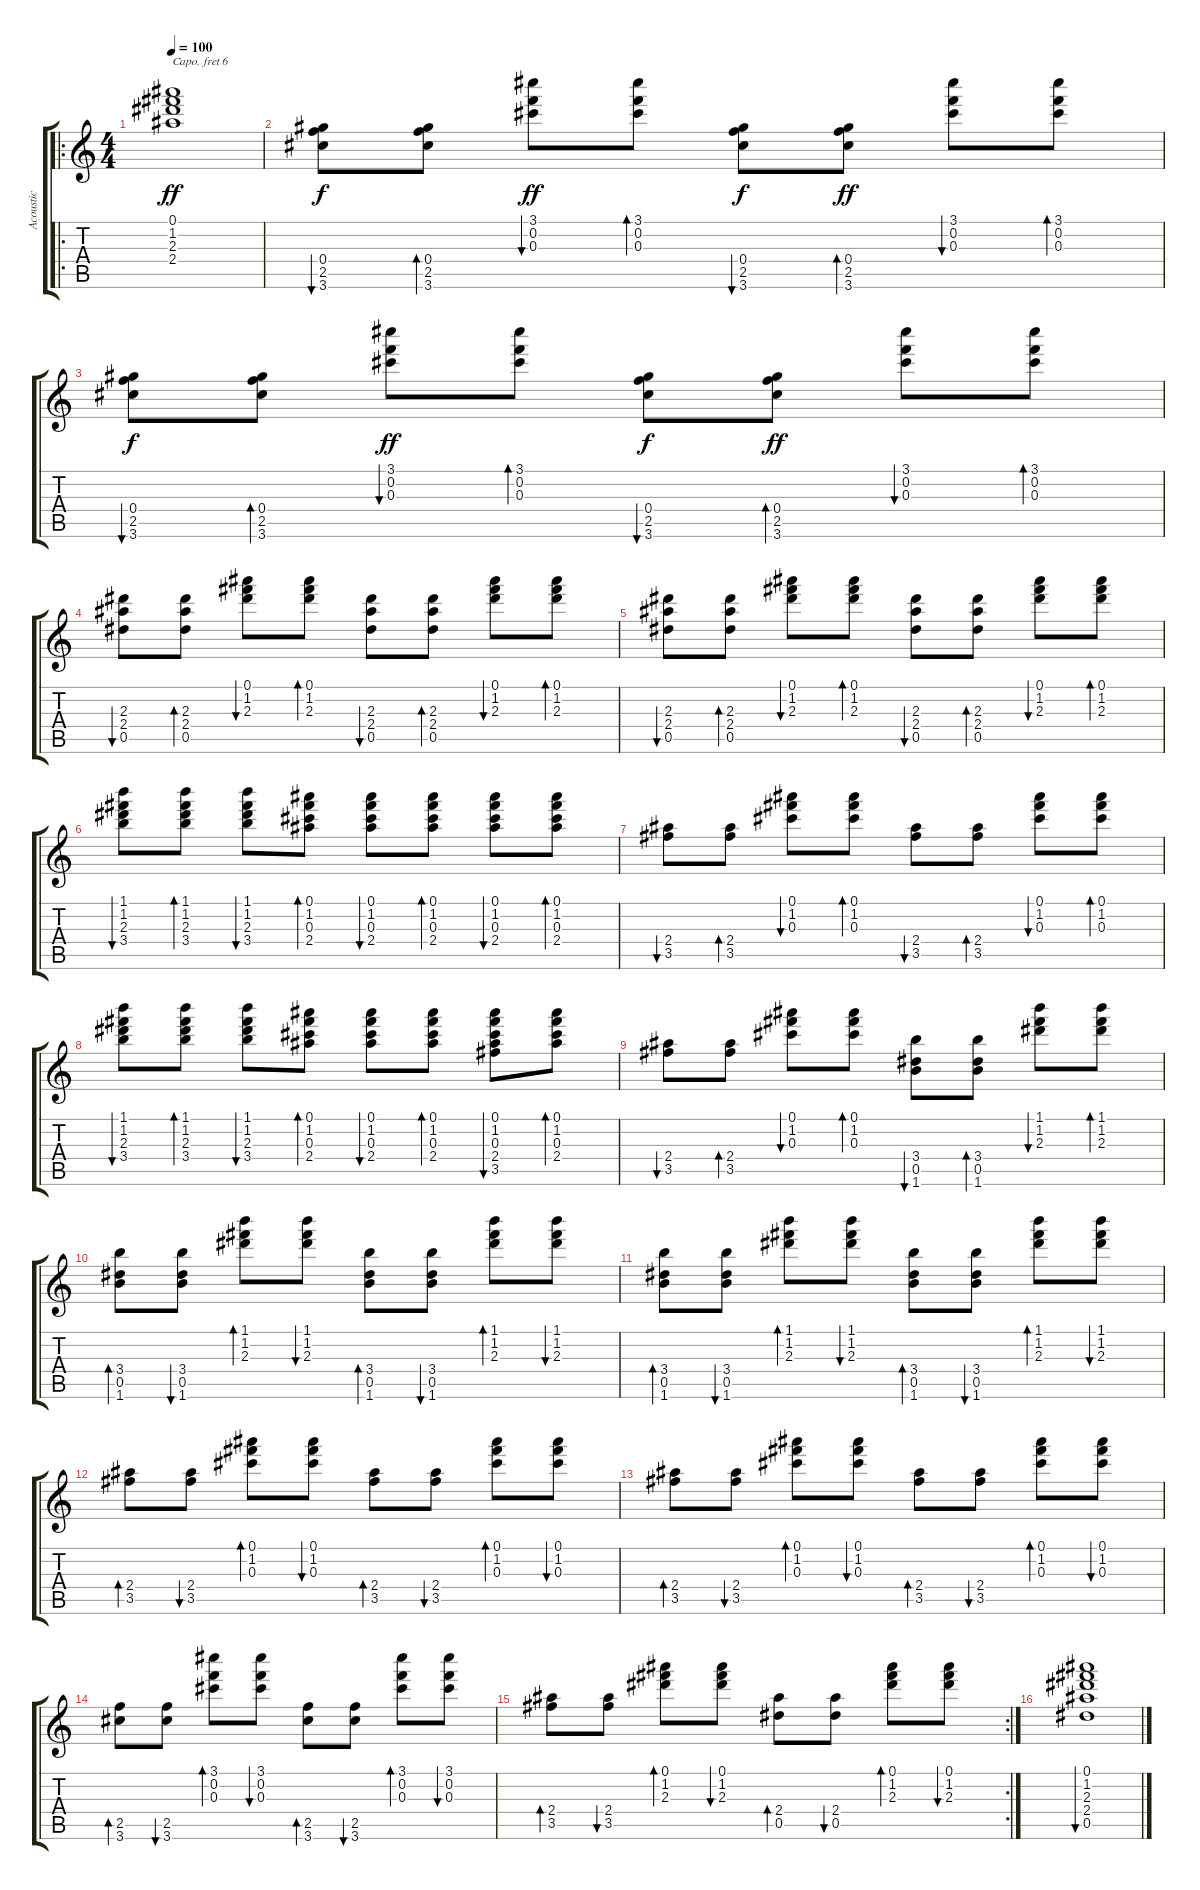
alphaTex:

\track ("Acoustic" "Acoustic") {instrument acousticguitarnylon}
\staff {score tabs}
\capo 6
\tuning (E5 B4 G4 D4 A3 E3) {hide}
\ro
\ts (4 4)
\tempo 100
\clef g2
\ks c
(0.1 1.2 2.3 2.4).1{dy ff} |
(0.4 2.5 3.6).8{bu 60 dy f} (0.4 2.5 3.6).8{bd 60} (3.1 0.2 0.3).8{bu 60 dy ff} (3.1 0.2 0.3).8{bd 60} (0.4 2.5 3.6).8{bu 60 dy f} (0.4 2.5 3.6).8{bd 60 dy ff} (3.1 0.2 0.3).8{bu 60} (3.1 0.2 0.3).8{bd 60} |
(0.4 2.5 3.6).8{bu 60 dy f} (0.4 2.5 3.6).8{bd 60} (3.1 0.2 0.3).8{bu 60 dy ff} (3.1 0.2 0.3).8{bd 60} (0.4 2.5 3.6).8{bu 60 dy f} (0.4 2.5 3.6).8{bd 60 dy ff} (3.1 0.2 0.3).8{bu 60} (3.1 0.2 0.3).8{bd 60} |
(2.3 2.4 0.5).8{bu 60} (2.3 2.4 0.5).8{bd 60} (0.1 1.2 2.3).8{bu 60} (0.1 1.2 2.3).8{bd 60} (2.3 2.4 0.5).8{bu 60} (2.3 2.4 0.5).8{bd 60} (0.1 1.2 2.3).8{bu 60} (0.1 1.2 2.3).8{bd 60} |
(2.3 2.4 0.5).8{bu 60} (2.3 2.4 0.5).8{bd 60} (0.1 1.2 2.3).8{bu 60} (0.1 1.2 2.3).8{bd 60} (2.3 2.4 0.5).8{bu 60} (2.3 2.4 0.5).8{bd 60} (0.1 1.2 2.3).8{bu 60} (0.1 1.2 2.3).8{bd 60} |
(1.1 1.2 2.3 3.4).8{bu 60} (1.1 1.2 2.3 3.4).8{bd 60} (1.1 1.2 2.3 3.4).8{bu 60} (0.1 1.2 0.3 2.4).8{bd 60} (0.1 1.2 0.3 2.4).8{bu 60} (0.1 1.2 0.3 2.4).8{bd 60} (0.1 1.2 0.3 2.4).8{bu 60} (0.1 1.2 0.3 2.4).8{bd 60} |
(2.4 3.5).8{bu 60} (2.4 3.5).8{bd 60} (0.1 1.2 0.3).8{bu 60} (0.1 1.2 0.3).8{bd 60} (2.4 3.5).8{bu 60} (2.4 3.5).8{bd 60} (0.1 1.2 0.3).8{bu 60} (0.1 1.2 0.3).8{bd 60} |
(1.1 1.2 2.3 3.4).8{bu 60} (1.1 1.2 2.3 3.4).8{bd 60} (1.1 1.2 2.3 3.4).8{bu 60} (0.1 1.2 0.3 2.4).8{bd 60} (0.1 1.2 0.3 2.4).8{bu 60} (0.1 1.2 0.3 2.4).8{bd 60} (0.1 1.2 0.3 2.4 3.5).8{bu 60} (0.1 1.2 0.3 2.4).8{bd 60} |
(2.4 3.5).8{bu 60} (2.4 3.5).8{bd 60} (0.1 1.2 0.3).8{bu 60} (0.1 1.2 0.3).8{bd 60} (3.4 0.5 1.6).8{bu 60} (3.4 0.5 1.6).8{bd 60} (1.1 1.2 2.3).8{bu 60} (1.1 1.2 2.3).8{bd 60} |
(3.4 0.5 1.6).8{bd 60} (3.4 0.5 1.6).8{bu 60} (1.1 1.2 2.3).8{bd 60} (1.1 1.2 2.3).8{bu 60} (3.4 0.5 1.6).8{bd 60} (3.4 0.5 1.6).8{bu 60} (1.1 1.2 2.3).8{bd 60} (1.1 1.2 2.3).8{bu 60} |
(3.4 0.5 1.6).8{bd 60} (3.4 0.5 1.6).8{bu 60} (1.1 1.2 2.3).8{bd 60} (1.1 1.2 2.3).8{bu 60} (3.4 0.5 1.6).8{bd 60} (3.4 0.5 1.6).8{bu 60} (1.1 1.2 2.3).8{bd 60} (1.1 1.2 2.3).8{bu 60} |
(2.4 3.5).8{bd 60} (2.4 3.5).8{bu 60} (0.1 1.2 0.3).8{bd 60} (0.1 1.2 0.3).8{bu 60} (2.4 3.5).8{bd 60} (2.4 3.5).8{bu 60} (0.1 1.2 0.3).8{bd 60} (0.1 1.2 0.3).8{bu 60} |
(2.4 3.5).8{bd 60} (2.4 3.5).8{bu 60} (0.1 1.2 0.3).8{bd 60} (0.1 1.2 0.3).8{bu 60} (2.4 3.5).8{bd 60} (2.4 3.5).8{bu 60} (0.1 1.2 0.3).8{bd 60} (0.1 1.2 0.3).8{bu 60} |
(2.5 3.6).8{bd 60} (2.5 3.6).8{bu 60} (3.1 0.2 0.3).8{bd 60} (3.1 0.2 0.3).8{bu 60} (2.5 3.6).8{bd 60} (2.5 3.6).8{bu 60} (3.1 0.2 0.3).8{bd 60} (3.1 0.2 0.3).8{bu 60} |
\rc 2
(2.4 3.5).8{bd 60} (2.4 3.5).8{bu 60} (0.1 1.2 2.3).8{bd 60} (0.1 1.2 2.3).8{bu 60} (2.4 0.5).8{bd 60} (2.4 0.5).8{bu 60} (0.1 1.2 2.3).8{bd 60} (0.1 1.2 2.3).8{bu 60} |
(0.1 1.2 2.3 2.4 0.5).1{bu 60}
